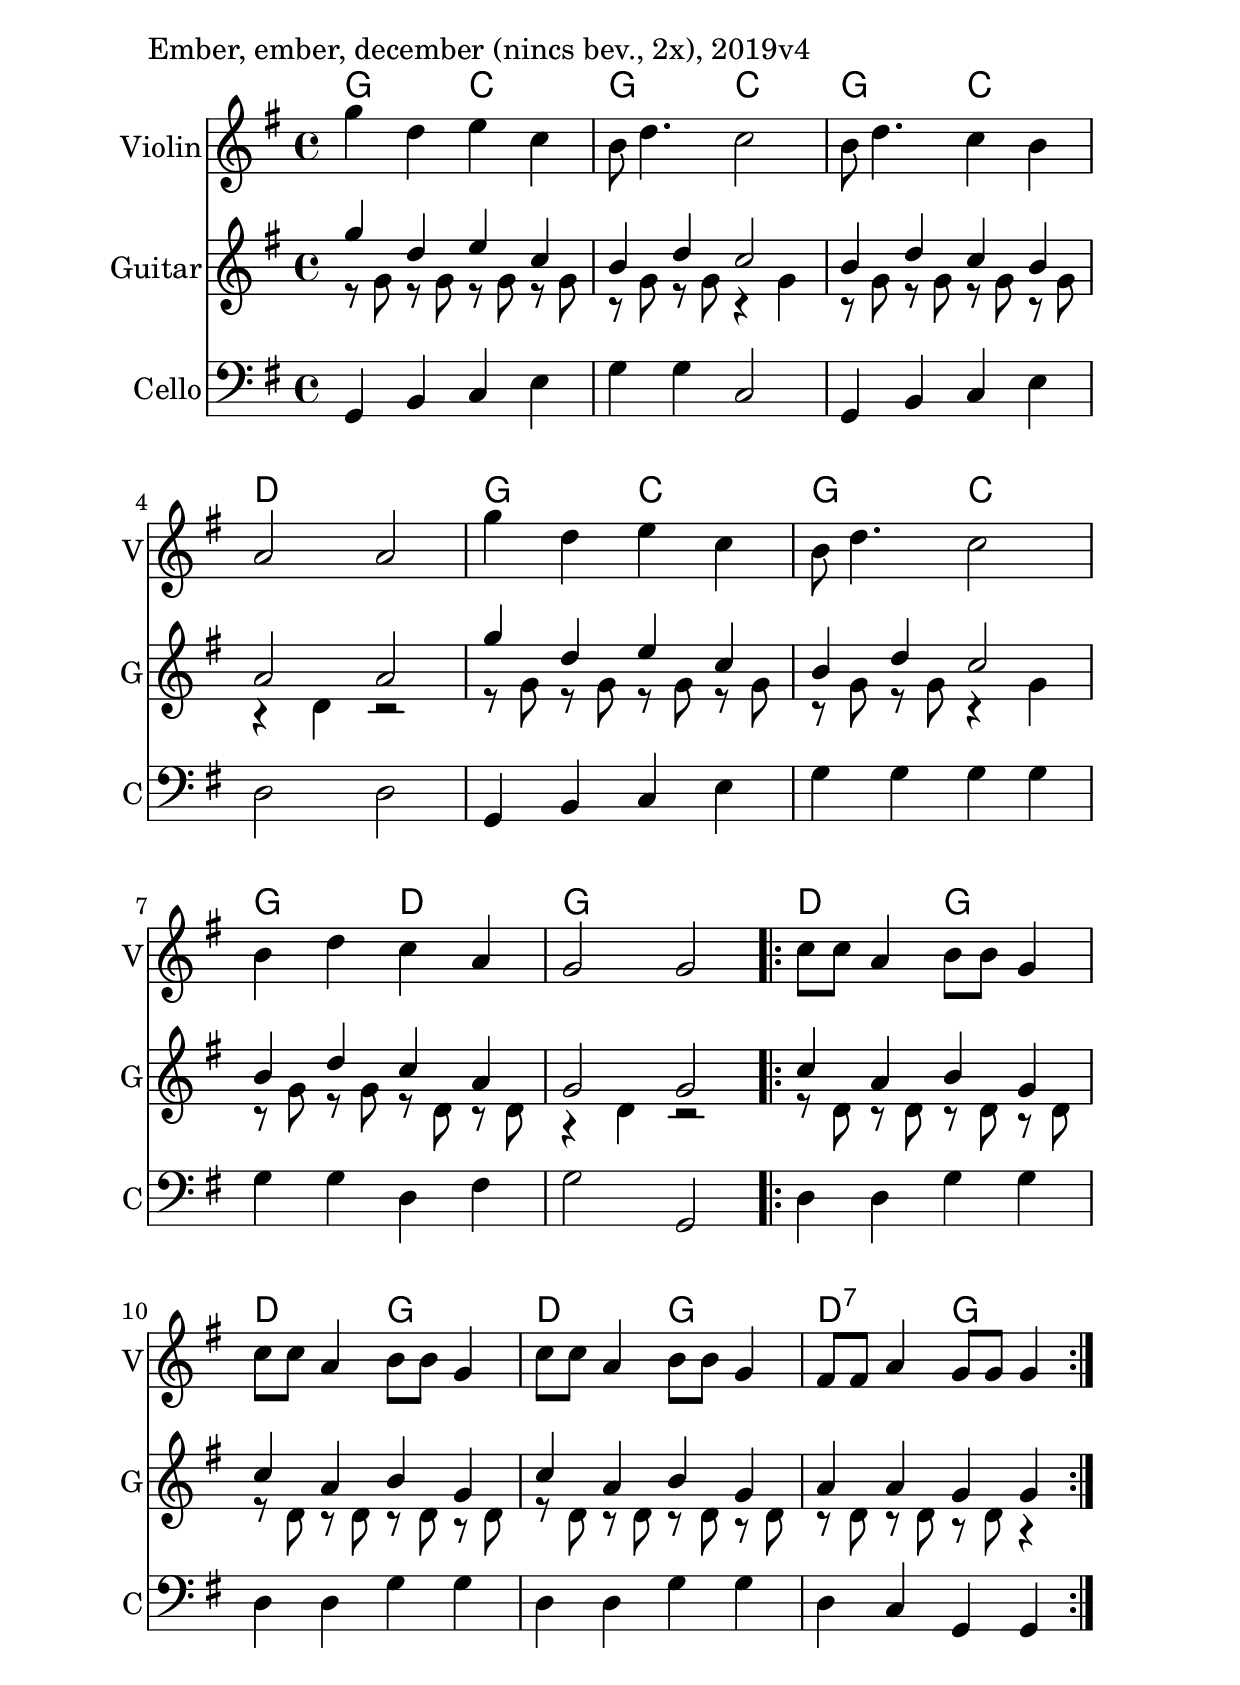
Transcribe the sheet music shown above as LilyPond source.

\version "2.18.2"

\paper{
  indent=10\mm
  line-width=160\mm
  oddFooterMarkup=##f
  %oddHeaderMarkup=##f
  bookTitleMarkup = ##f
  %scoreTitleMarkup = ##f
}

#(set-global-staff-size 26)

\score {
  <<
    \context ChordNames { \chordmode {
      g2 c2 | g2 c2 | g2 c2 | d1 |
      g2 c2 | g2 c2 | g2 d2 | g1 |
      d2 g2 | d2 g2 | d2 g2 | d2:7 g2 |
    } }

    \new Staff \with {
      instrumentName = #"Violin"
      shortInstrumentName = #"V"
    } <<
      \new Voice \relative c' {
        \set midiInstrument = #"violin"
        \clef treble
        \key g \major
        \time 4/4
        g''4 d e c | b8 d4. c2 |
        b8 d4. c4 b | a2 a |
        g'4 d e c | b8 d4. c2 |
        b4 d c a | g2 g
        \repeat volta 2 {
            c8 c a4 b8 b g4 | c8 c a4 b8 b g4 |
            c8 c a4 b8 b g4 | fis8 fis a4 g8 g g4
          }
        }
    >>

    \new Staff \with {
      instrumentName = #"Guitar"
      shortInstrumentName = #"G"
    } <<
      \relative c' {
        \set midiInstrument = #"acoustic guitar (nylon)"
        \clef treble
        \key g \major
        \time 4/4
        <<
        \new Voice = "first" { \voiceOne
          g''4 d e c | b4 d c2 |
          b4 d c b | a2 a |
          g'4 d e c | b4 d c2 |
          b4 d c a | g2 g |

          \repeat volta 2 {
            c4 a b g | c4 a b g |
            c4 a b g | a4 a g g
          }
        }
        \new Voice = "second" { \voiceTwo
          r8 g r g r g r g | r8 g r g r4 g |
          r8 g r g r g r g | r4 d r2 |
          r8 g r g r g r g | r8 g r g r4 g |
          r8 g r g r d r d | r4 d r2 |

          \repeat volta 2 {
            r8 d r d r d r d | r8 d r d r d r d |
            r8 d r d r d r d | r8 d r d r d r4 |
          }
        }
        >>
      }
    >>

    \new Staff \with {
      instrumentName = #"Cello"
      shortInstrumentName = #"C"
    } <<
      \new Voice \relative c' {
        \set midiInstrument = #"cello"
        \clef bass
        \key g \major
        \time 4/4
        g,4 b c e | g4 g c,2 |
        g4 b c e | d2 d |
        g,4 b c e | g4 g g g |
        g4 g d fis | g2 g, |
        \repeat volta 2 {
            d'4 d g g |
            d4 d g g |
            d4 d g g |
            d4 c g g
          }
        }
    >>

  >>
  \layout {}
  \midi {
    \context {
      \Staff
      \remove "Staff_performer"
    }
    \context {
      \Voice
      \consists "Staff_performer"
    }
    \context {
      \Score
      tempoWholesPerMinute = #(ly:make-moment 120 4)
    }
  }

  \header { piece = "Ember, ember, december (nincs bev., 2x), 2019v4" }
}
